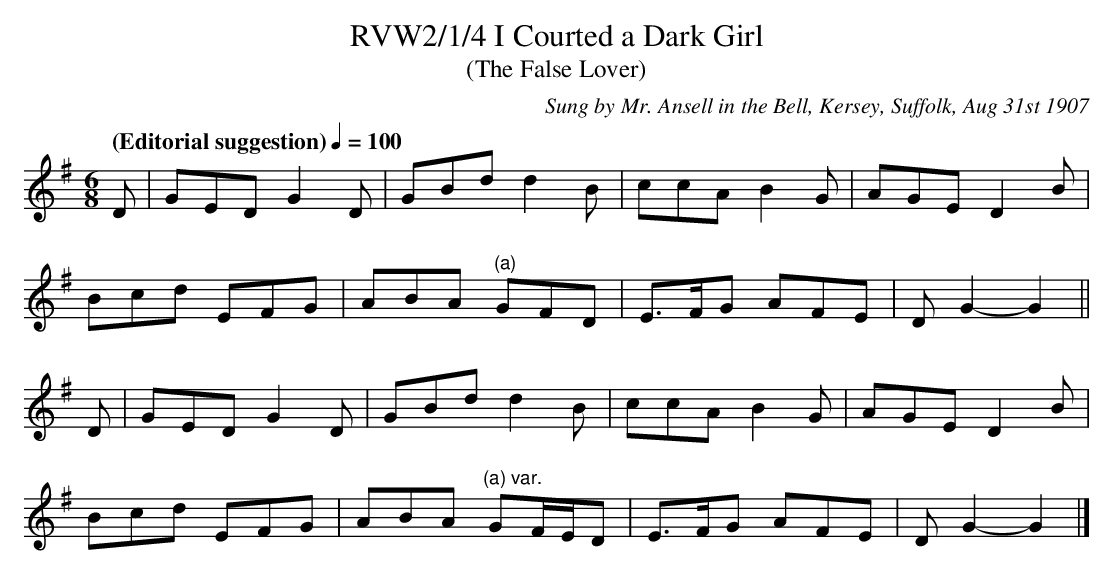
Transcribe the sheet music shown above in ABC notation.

X:1
T:RVW2/1/4 I Courted a Dark Girl
T:(The False Lover)
C:Sung by Mr. Ansell in the Bell, Kersey, Suffolk, Aug 31st 1907
L:1/8
M:6/8
Q:"(Editorial suggestion)"1/4=100
K:G
D | GED G2 D | GBd d2 B | ccA B2 G | AGE D2 B |
Bcd EFG |ABA"^(a)" GFD | E>FG AFE | D G2- G2 ||
D | GED G2 D | GBd d2 B | ccA B2 G | AGE D2 B |
Bcd EFG | ABA"^(a) var." GF/E/D | E>FG AFE | D G2- G2 |]
